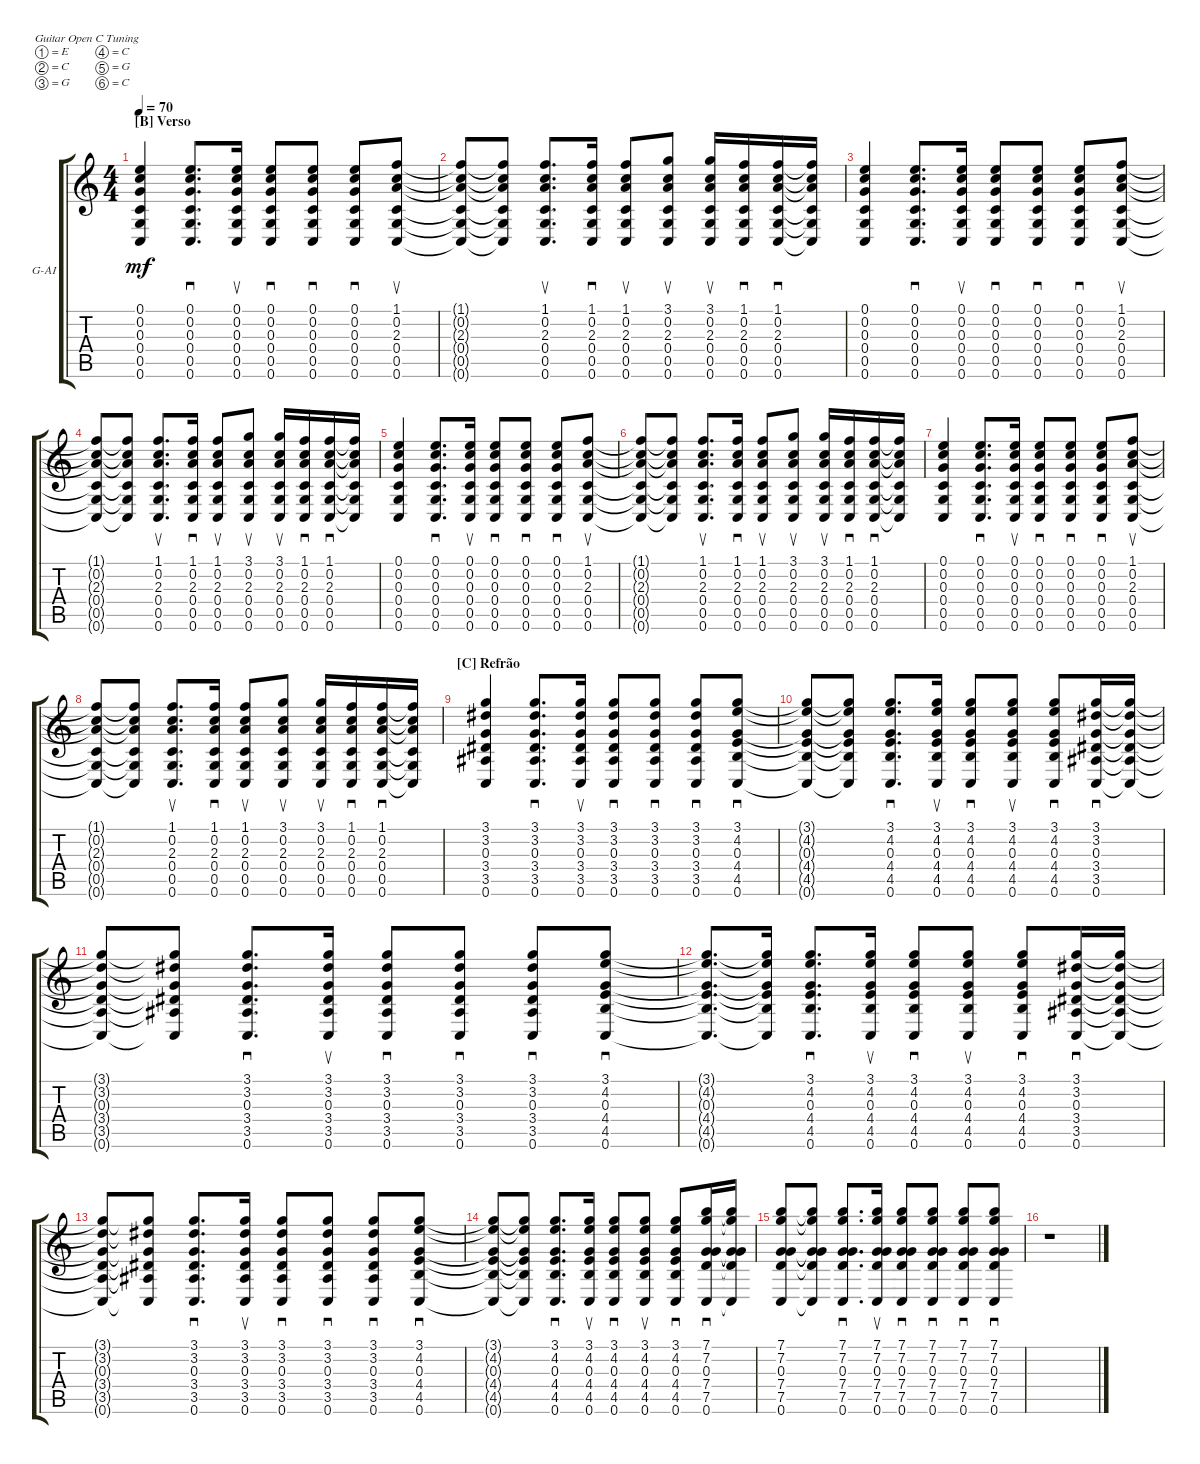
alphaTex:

\defaultSystemsLayout 4
\bracketExtendMode groupsimilarinstruments
\firstSystemTrackNameOrientation horizontal
\otherSystemsTrackNameOrientation horizontal
\track ("Guitar Acustic I" "G-AI") {multiBarRest instrument acousticguitarsteel}
\staff {score tabs}
\tuning (E4 C4 G3 C3 G2 C2)
\ts (4 4)
\section ("B" "Verso")
\tempo 70
\clef g2
\ks c
(0.6 0.5 0.4 0.3 0.2 0.1).4{dy mf} (0.6 0.5 0.4 0.3 0.2 0.1).8{d sd} (0.6 0.5 0.4 0.3 0.2 0.1).16{su} (0.6 0.5 0.4 0.3 0.2 0.1).8{sd} (0.6 0.5 0.4 0.3 0.2 0.1).8{sd} (0.6 0.5 0.4 0.3 0.2 0.1).8{sd} (0.6 0.5 0.4 2.3 0.2 1.1).8{su} |
(0.6{t} 0.5{t} 0.4{t} 2.3{t} 0.2{t} 1.1{t}).8 (0.6{t} 0.5{t} 0.4{t} 2.3{t} 0.2{t} 1.1{t}).8 (0.6 0.5 0.4 2.3 0.2 1.1).8{d su} (0.6 0.5 0.4 2.3 0.2 1.1).16{sd} (0.6 0.5 0.4 2.3 0.2 1.1).8{su} (0.6 0.5 0.4 2.3 0.2 3.1).8{su} (0.6 0.5 0.4 2.3 0.2 3.1).16{su} (0.6 0.5 0.4 2.3 0.2 1.1).16{sd} (0.6 0.5 0.4 2.3 0.2 1.1).16{sd} (0.6{t} 0.5{t} 0.4{t} 2.3{t} 0.2{t} 1.1{t}).16 |
(0.6 0.5 0.4 0.3 0.2 0.1).4 (0.6 0.5 0.4 0.3 0.2 0.1).8{d sd} (0.6 0.5 0.4 0.3 0.2 0.1).16{su} (0.6 0.5 0.4 0.3 0.2 0.1).8{sd} (0.6 0.5 0.4 0.3 0.2 0.1).8{sd} (0.6 0.5 0.4 0.3 0.2 0.1).8{sd} (0.6 0.5 0.4 2.3 0.2 1.1).8{su} |
(0.6{t} 0.5{t} 0.4{t} 2.3{t} 0.2{t} 1.1{t}).8 (0.6{t} 0.5{t} 0.4{t} 2.3{t} 0.2{t} 1.1{t}).8 (0.6 0.5 0.4 2.3 0.2 1.1).8{d su} (0.6 0.5 0.4 2.3 0.2 1.1).16{sd} (0.6 0.5 0.4 2.3 0.2 1.1).8{su} (0.6 0.5 0.4 2.3 0.2 3.1).8{su} (0.6 0.5 0.4 2.3 0.2 3.1).16{su} (0.6 0.5 0.4 2.3 0.2 1.1).16{sd} (0.6 0.5 0.4 2.3 0.2 1.1).16{sd} (0.6{t} 0.5{t} 0.4{t} 2.3{t} 0.2{t} 1.1{t}).16 |
(0.6 0.5 0.4 0.3 0.2 0.1).4 (0.6 0.5 0.4 0.3 0.2 0.1).8{d sd} (0.6 0.5 0.4 0.3 0.2 0.1).16{su} (0.6 0.5 0.4 0.3 0.2 0.1).8{sd} (0.6 0.5 0.4 0.3 0.2 0.1).8{sd} (0.6 0.5 0.4 0.3 0.2 0.1).8{sd} (0.6 0.5 0.4 2.3 0.2 1.1).8{su} |
(0.6{t} 0.5{t} 0.4{t} 2.3{t} 0.2{t} 1.1{t}).8 (0.6{t} 0.5{t} 0.4{t} 2.3{t} 0.2{t} 1.1{t}).8 (0.6 0.5 0.4 2.3 0.2 1.1).8{d su} (0.6 0.5 0.4 2.3 0.2 1.1).16{sd} (0.6 0.5 0.4 2.3 0.2 1.1).8{su} (0.6 0.5 0.4 2.3 0.2 3.1).8{su} (0.6 0.5 0.4 2.3 0.2 3.1).16{su} (0.6 0.5 0.4 2.3 0.2 1.1).16{sd} (0.6 0.5 0.4 2.3 0.2 1.1).16{sd} (0.6{t} 0.5{t} 0.4{t} 2.3{t} 0.2{t} 1.1{t}).16 |
(0.6 0.5 0.4 0.3 0.2 0.1).4 (0.6 0.5 0.4 0.3 0.2 0.1).8{d sd} (0.6 0.5 0.4 0.3 0.2 0.1).16{su} (0.6 0.5 0.4 0.3 0.2 0.1).8{sd} (0.6 0.5 0.4 0.3 0.2 0.1).8{sd} (0.6 0.5 0.4 0.3 0.2 0.1).8{sd} (0.6 0.5 0.4 2.3 0.2 1.1).8{su} |
(0.6{t} 0.5{t} 0.4{t} 2.3{t} 0.2{t} 1.1{t}).8 (0.6{t} 0.5{t} 0.4{t} 2.3{t} 0.2{t} 1.1{t}).8 (0.6 0.5 0.4 2.3 0.2 1.1).8{d su} (0.6 0.5 0.4 2.3 0.2 1.1).16{sd} (0.6 0.5 0.4 2.3 0.2 1.1).8{su} (0.6 0.5 0.4 2.3 0.2 3.1).8{su} (0.6 0.5 0.4 2.3 0.2 3.1).16{su} (0.6 0.5 0.4 2.3 0.2 1.1).16{sd} (0.6 0.5 0.4 2.3 0.2 1.1).16{sd} (0.6{t} 0.5{t} 0.4{t} 2.3{t} 0.2{t} 1.1{t}).16 |
\section ("C" "Refrão")
(0.6 3.5 3.4 0.3 3.2 3.1).4 (0.6 3.5 3.4 0.3 3.2 3.1).8{d sd} (0.6 3.5 3.4 0.3 3.2 3.1).16{su} (0.6 3.5 3.4 0.3 3.2 3.1).8{sd} (0.6 3.5 3.4 0.3 3.2 3.1).8{sd} (0.6 3.5 3.4 0.3 3.2 3.1).8{sd} (0.6 4.5 4.4 0.3 4.2 3.1).8{sd} |
(0.6{t} 4.5{t} 4.4{t} 0.3{t} 4.2{t} 3.1{t}).8 (0.6{t} 4.5{t} 4.4{t} 0.3{t} 4.2{t} 3.1{t}).8 (0.6 4.5 4.4 0.3 4.2 3.1).8{d sd} (0.6 4.5 4.4 0.3 4.2 3.1).16{su} (0.6 4.5 4.4 0.3 4.2 3.1).8{sd} (0.6 4.5 4.4 0.3 4.2 3.1).8{su} (0.6 4.5 4.4 0.3 4.2 3.1).8{sd} (0.6 3.5 3.4 0.3 3.2 3.1).16{sd} (0.6{t} 3.5{t} 3.4{t} 0.3{t} 3.2{t} 3.1{t}).16 |
(0.6{t} 3.5{t} 3.4{t} 0.3{t} 3.2{t} 3.1{t}).8 (0.6{t} 3.5{t} 3.4{t} 0.3{t} 3.2{t} 3.1{t}).8 (0.6 3.5 3.4 0.3 3.2 3.1).8{d sd} (0.6 3.5 3.4 0.3 3.2 3.1).16{su} (0.6 3.5 3.4 0.3 3.2 3.1).8{sd} (0.6 3.5 3.4 0.3 3.2 3.1).8{sd} (0.6 3.5 3.4 0.3 3.2 3.1).8{sd} (0.6 4.5 4.4 0.3 4.2 3.1).8{sd} |
(0.6{t} 4.5{t} 4.4{t} 0.3{t} 4.2{t} 3.1{t}).8{d} (0.6{t} 4.5{t} 4.4{t} 0.3{t} 4.2{t} 3.1{t}).16 (0.6 4.5 4.4 0.3 4.2 3.1).8{d sd} (0.6 4.5 4.4 0.3 4.2 3.1).16{su} (0.6 4.5 4.4 0.3 4.2 3.1).8{sd} (0.6 4.5 4.4 0.3 4.2 3.1).8{su} (0.6 4.5 4.4 0.3 4.2 3.1).8{sd} (0.6 3.5 3.4 0.3 3.2 3.1).16{sd} (0.6{t} 3.5{t} 3.4{t} 0.3{t} 3.2{t} 3.1{t}).16 |
(0.6{t} 3.5{t} 3.4{t} 0.3{t} 3.2{t} 3.1{t}).8 (0.6{t} 3.5{t} 3.4{t} 0.3{t} 3.2{t} 3.1{t}).8 (0.6 3.5 3.4 0.3 3.2 3.1).8{d sd} (0.6 3.5 3.4 0.3 3.2 3.1).16{su} (0.6 3.5 3.4 0.3 3.2 3.1).8{sd} (0.6 3.5 3.4 0.3 3.2 3.1).8{sd} (0.6 3.5 3.4 0.3 3.2 3.1).8{sd} (0.6 4.5 4.4 0.3 4.2 3.1).8{sd} |
(0.6{t} 4.5{t} 4.4{t} 0.3{t} 4.2{t} 3.1{t}).8 (0.6{t} 4.5{t} 4.4{t} 0.3{t} 4.2{t} 3.1{t}).8 (0.6 4.5 4.4 0.3 4.2 3.1).8{d sd} (0.6 4.5 4.4 0.3 4.2 3.1).16{su} (0.6 4.5 4.4 0.3 4.2 3.1).8{sd} (0.6 4.5 4.4 0.3 4.2 3.1).8{su} (0.6 4.5 4.4 0.3 4.2 3.1).8{sd} (0.6 7.5 7.4 0.3 7.2 7.1).16{sd} (0.6{t} 7.5{t} 7.4{t} 0.3{t} 7.2{t} 7.1{t}).16 |
(0.6 7.5 7.4 0.3 7.2 7.1).8 (0.6{t} 7.5{t} 7.4{t} 0.3{t} 7.2{t} 7.1{t}).8 (0.6 7.5 7.4 0.3 7.2 7.1).8{d sd} (0.6 7.5 7.4 0.3 7.2 7.1).16{su} (0.6 7.5 7.4 0.3 7.2 7.1).8{sd} (0.6 7.5 7.4 0.3 7.2 7.1).8{sd} (0.6 7.5 7.4 0.3 7.2 7.1).8{sd} (0.6 7.5 7.4 0.3 7.2 7.1).8{sd} |
r.1
